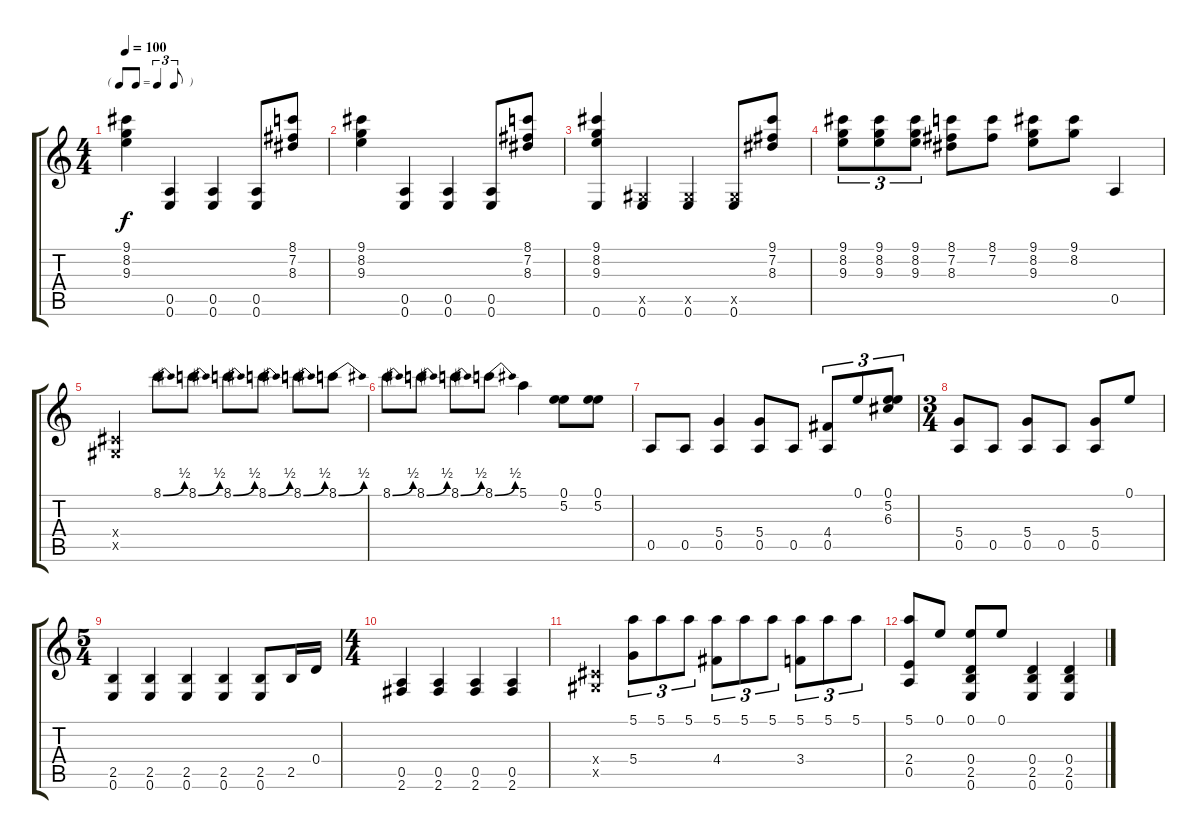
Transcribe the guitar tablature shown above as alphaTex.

\track "" {instrument acousticguitarsteel}
\staff {score tabs}
\tuning (E4 B3 G3 D3 A2 E2) {hide}
\ts (4 4)
\tf triplet8th
\tempo 100
\clef g2
\ks c
(9.1 8.2 9.3).4{dy f} (0.5 0.6).4 (0.5 0.6).4 (0.5 0.6).8 (8.1 7.2 8.3).8 |
(9.1 8.2 9.3).4 (0.5 0.6).4 (0.5 0.6).4 (0.5 0.6).8 (8.1 7.2 8.3).8 |
(9.1 8.2 9.3 0.6).4 (-1.5{x} 0.6).4 (-1.5{x} 0.6).4 (-1.5{x} 0.6).8 (9.1 7.2 8.3).8 |
(9.1 8.2 9.3).8{tu (3 2)} (9.1 8.2 9.3).8{tu (3 2)} (9.1 8.2 9.3).8{tu (3 2)} (8.1 7.2 8.3).8 (8.1 7.2).8 (9.1 8.2 9.3).8 (9.1 8.2).8 0.5.4 |
(-1.4{x} -1.5{x}).4 8.1{be (bend 0 0 60 2)}.8 8.1{be (bend 0 0 60 2)}.8 8.1{be (bend 0 0 60 2)}.8 8.1{be (bend 0 0 60 2)}.8 8.1{be (bend 0 0 60 2)}.8 8.1{be (bend 0 0 60 2)}.8 |
8.1{be (bend 0 0 60 2)}.8 8.1{be (bend 0 0 60 2)}.8 8.1{be (bend 0 0 60 2)}.8 8.1{be (bend 0 0 60 2)}.8 5.1.4 (0.1 5.2).8 (0.1 5.2).8 |
0.5.8 0.5.8 (5.4 0.5).4 (5.4 0.5).8 0.5.8 (4.4 0.5).8{tu (3 2)} 0.1.8{tu (3 2)} (0.1 5.2 6.3).8{tu (3 2)} |
\ts (3 4)
(5.4 0.5).8 0.5.8 (5.4 0.5).8 0.5.8 (5.4 0.5).8 0.1.8 |
\ts (5 4)
(2.5 0.6).4 (2.5 0.6).4 (2.5 0.6).4 (2.5 0.6).4 (2.5 0.6).8 2.5.16 0.4.16 |
\ts (4 4)
(0.5 2.6).4 (0.5 2.6).4 (0.5 2.6).4 (0.5 2.6).4 |
(-1.4{x} -1.5{x}).4 (5.1 5.4).8{tu (3 2)} 5.1.8{tu (3 2)} 5.1.8{tu (3 2)} (5.1 4.4).8{tu (3 2)} 5.1.8{tu (3 2)} 5.1.8{tu (3 2)} (5.1 3.4).8{tu (3 2)} 5.1.8{tu (3 2)} 5.1.8{tu (3 2)} |
(5.1 2.4 0.5).8 0.1.8 (0.1 0.4 2.5 0.6).8 0.1.8 (0.4 2.5 0.6).4 (0.4 2.5 0.6).4
